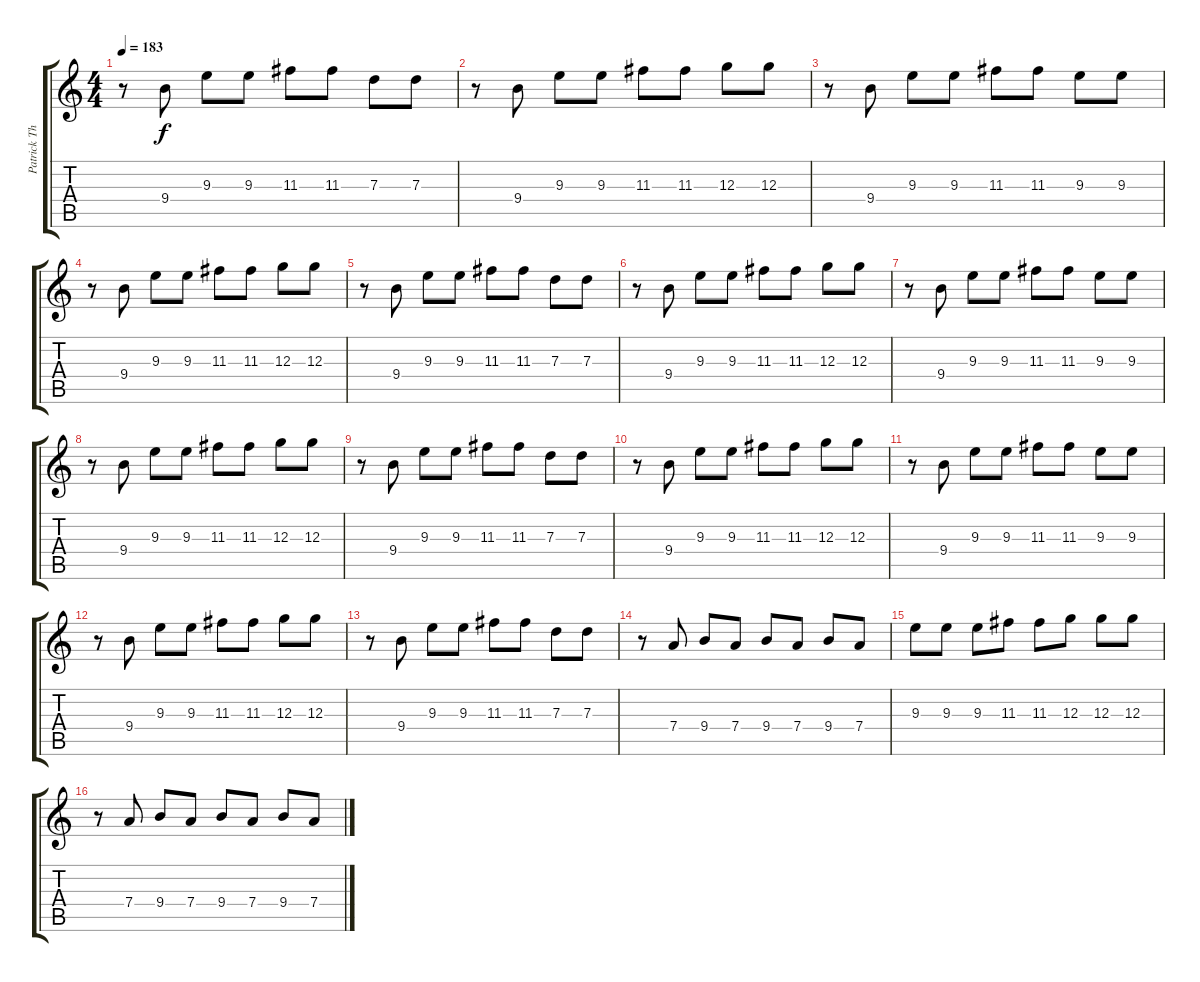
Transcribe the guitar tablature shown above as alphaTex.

\track ("Patrick Thompson - Lead Guitar" "Patrick Th") {instrument distortionguitar}
\staff {score tabs}
\tuning (E4 B3 G3 D3 A2 D2) {hide}
\ts (4 4)
\tempo 183
\clef g2
\ks c
r.8{dy f} 9.4.8 9.3.8 9.3.8 11.3.8 11.3.8 7.3.8 7.3.8 |
r.8 9.4.8 9.3.8 9.3.8 11.3.8 11.3.8 12.3.8 12.3.8 |
r.8 9.4.8 9.3.8 9.3.8 11.3.8 11.3.8 9.3.8 9.3.8 |
r.8 9.4.8 9.3.8 9.3.8 11.3.8 11.3.8 12.3.8 12.3.8 |
r.8 9.4.8 9.3.8 9.3.8 11.3.8 11.3.8 7.3.8 7.3.8 |
r.8 9.4.8 9.3.8 9.3.8 11.3.8 11.3.8 12.3.8 12.3.8 |
r.8 9.4.8 9.3.8 9.3.8 11.3.8 11.3.8 9.3.8 9.3.8 |
r.8 9.4.8 9.3.8 9.3.8 11.3.8 11.3.8 12.3.8 12.3.8 |
r.8 9.4.8 9.3.8 9.3.8 11.3.8 11.3.8 7.3.8 7.3.8 |
r.8 9.4.8 9.3.8 9.3.8 11.3.8 11.3.8 12.3.8 12.3.8 |
r.8 9.4.8 9.3.8 9.3.8 11.3.8 11.3.8 9.3.8 9.3.8 |
r.8 9.4.8 9.3.8 9.3.8 11.3.8 11.3.8 12.3.8 12.3.8 |
r.8 9.4.8 9.3.8 9.3.8 11.3.8 11.3.8 7.3.8 7.3.8 |
r.8 7.4.8 9.4.8 7.4.8 9.4.8 7.4.8 9.4.8 7.4.8 |
9.3.8 9.3.8 9.3.8 11.3.8 11.3.8 12.3.8 12.3.8 12.3.8 |
r.8 7.4.8 9.4.8 7.4.8 9.4.8 7.4.8 9.4.8 7.4.8
